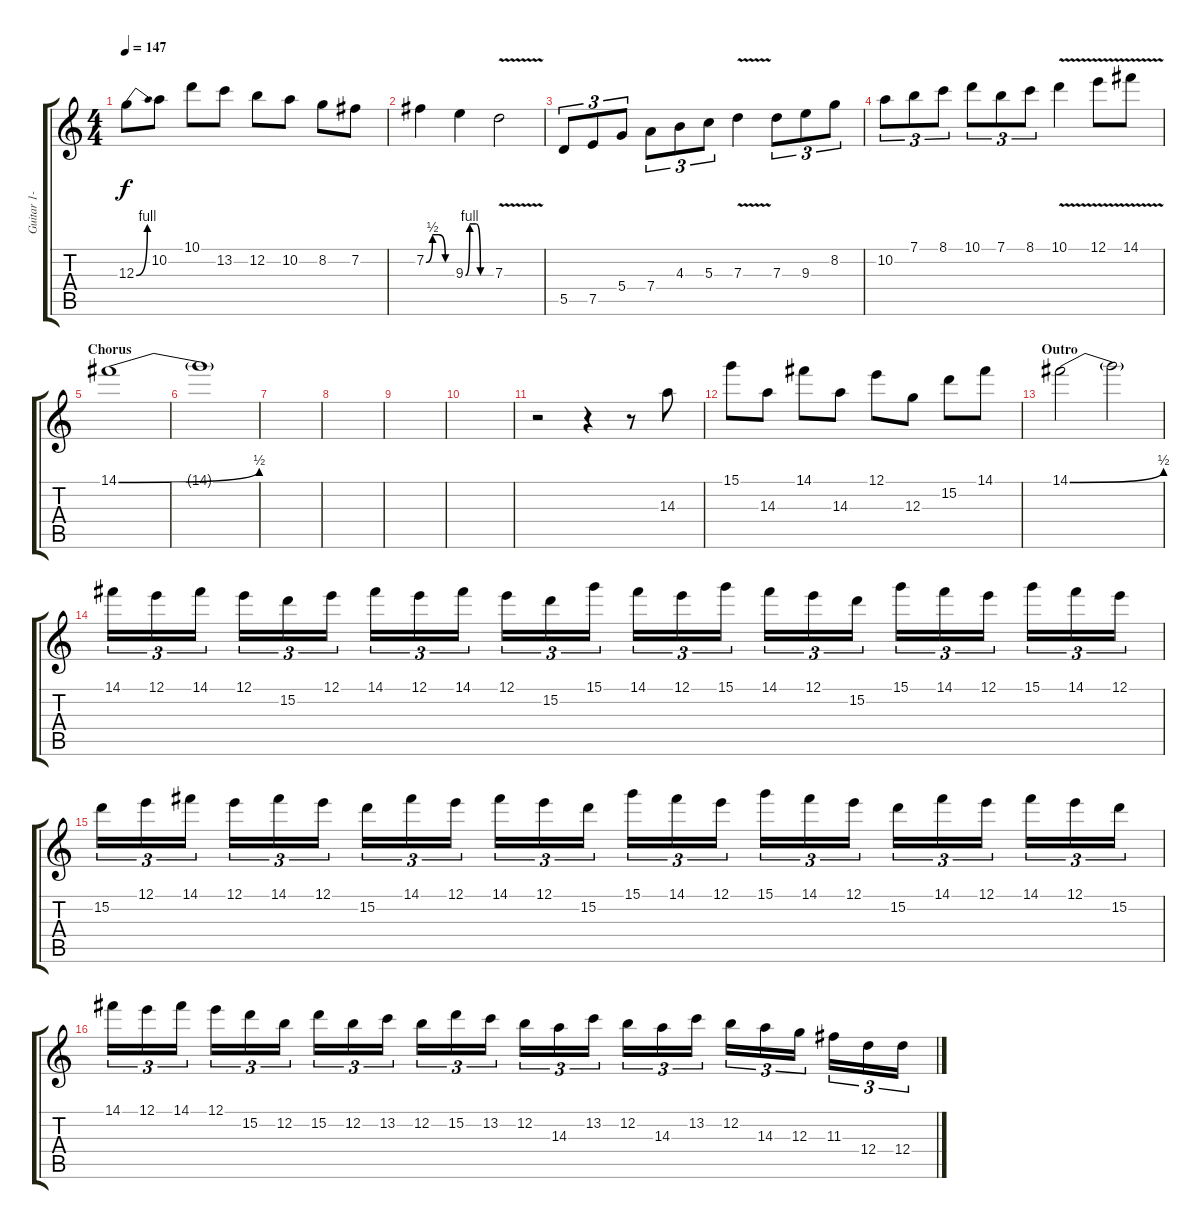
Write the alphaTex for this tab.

\track ("Guitar 1- Solo" "Guitar 1- ") {instrument overdrivenguitar}
\staff {score tabs}
\tuning (E4 B3 G3 D3 A2 E2) {hide}
\ts (4 4)
\tempo 147
\clef g2
\ks c
12.3{be (bend 0 0 60 4)}.8{dy f} 10.2.8 10.1.8 13.2.8 12.2.8 10.2.8 8.2.8 7.2.8 |
7.2{be (custom 0 0 15 2 30 2 45 0 60 0)}.4 9.3{be (custom 0 0 10 4 25 4 35 0 45 0 60 0)}.4 7.3{v}.2 |
5.5.8{tu (3 2)} 7.5.8{tu (3 2)} 5.4.8{tu (3 2)} 7.4.8{tu (3 2)} 4.3.8{tu (3 2)} 5.3.8{tu (3 2)} 7.3{v}.4 7.3.8{tu (3 2)} 9.3.8{tu (3 2)} 8.2.8{tu (3 2)} |
10.2.8{tu (3 2)} 7.1.8{tu (3 2)} 8.1.8{tu (3 2)} 10.1.8{tu (3 2)} 7.1.8{tu (3 2)} 8.1.8{tu (3 2)} 10.1{v}.4 12.1{v}.8 14.1{v}.8 |
\section ("" "Chorus")
14.1{be (bend 0 0 60 2)}.1 |
14.1{t}.1 |
|
|
|
|
r.2 r.4 r.8 14.3.8 |
15.1.8 14.3.8 14.1.8 14.3.8 12.1.8 12.3.8 15.2.8 14.1.8 |
\section ("" "Outro")
14.1{be (bend 0 0 60 2)}.2 14.1{t}.2 |
14.1.16{tu (3 2)} 12.1.16{tu (3 2)} 14.1.16{tu (3 2)} 12.1.16{tu (3 2)} 15.2.16{tu (3 2)} 12.1.16{tu (3 2)} 14.1.16{tu (3 2)} 12.1.16{tu (3 2)} 14.1.16{tu (3 2)} 12.1.16{tu (3 2)} 15.2.16{tu (3 2)} 15.1.16{tu (3 2)} 14.1.16{tu (3 2)} 12.1.16{tu (3 2)} 15.1.16{tu (3 2)} 14.1.16{tu (3 2)} 12.1.16{tu (3 2)} 15.2.16{tu (3 2)} 15.1.16{tu (3 2)} 14.1.16{tu (3 2)} 12.1.16{tu (3 2)} 15.1.16{tu (3 2)} 14.1.16{tu (3 2)} 12.1.16{tu (3 2)} |
15.2.16{tu (3 2)} 12.1.16{tu (3 2)} 14.1.16{tu (3 2)} 12.1.16{tu (3 2)} 14.1.16{tu (3 2)} 12.1.16{tu (3 2)} 15.2.16{tu (3 2)} 14.1.16{tu (3 2)} 12.1.16{tu (3 2)} 14.1.16{tu (3 2)} 12.1.16{tu (3 2)} 15.2.16{tu (3 2)} 15.1.16{tu (3 2)} 14.1.16{tu (3 2)} 12.1.16{tu (3 2)} 15.1.16{tu (3 2)} 14.1.16{tu (3 2)} 12.1.16{tu (3 2)} 15.2.16{tu (3 2)} 14.1.16{tu (3 2)} 12.1.16{tu (3 2)} 14.1.16{tu (3 2)} 12.1.16{tu (3 2)} 15.2.16{tu (3 2)} |
14.1.16{tu (3 2)} 12.1.16{tu (3 2)} 14.1.16{tu (3 2)} 12.1.16{tu (3 2)} 15.2.16{tu (3 2)} 12.2.16{tu (3 2)} 15.2.16{tu (3 2)} 12.2.16{tu (3 2)} 13.2.16{tu (3 2)} 12.2.16{tu (3 2)} 15.2.16{tu (3 2)} 13.2.16{tu (3 2)} 12.2.16{tu (3 2)} 14.3.16{tu (3 2)} 13.2.16{tu (3 2)} 12.2.16{tu (3 2)} 14.3.16{tu (3 2)} 13.2.16{tu (3 2)} 12.2.16{tu (3 2)} 14.3.16{tu (3 2)} 12.3.16{tu (3 2)} 11.3.16{tu (3 2)} 12.4.16{tu (3 2)} 12.4{h}.16{tu (3 2)}
